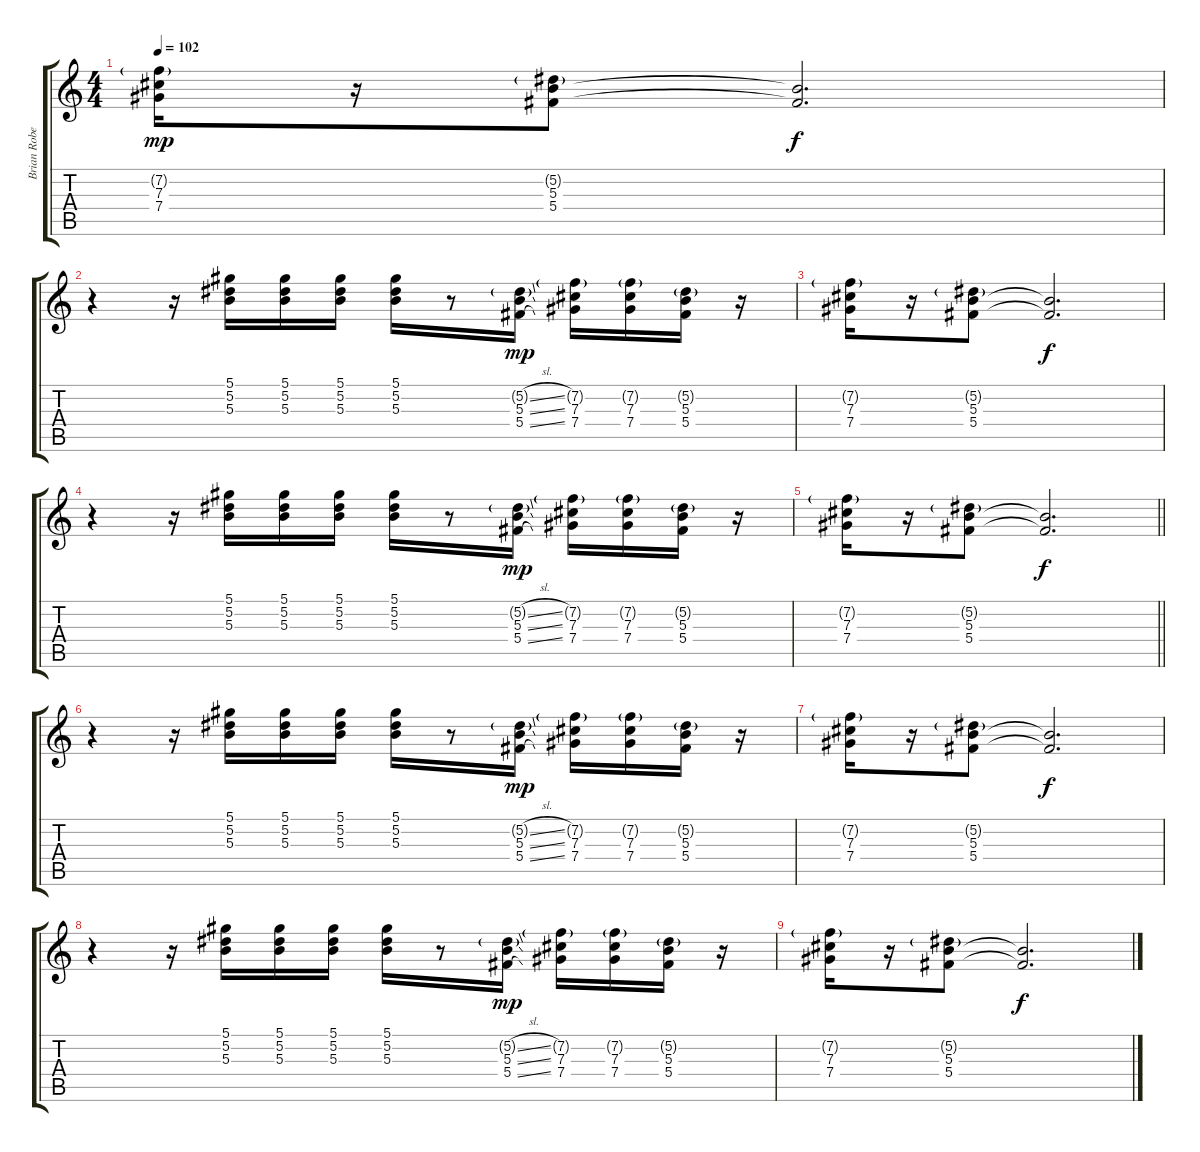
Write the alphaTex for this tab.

\track ("Brian Robertson" "Brian Robe") {instrument electricguitarclean}
\staff {score tabs}
\tuning (Eb4 Bb3 Gb3 Db3 Ab2 Eb2) {hide}
\ts (4 4)
\tempo 102
\clef g2
\ks aminor
(7.2{g} 7.3 7.4).16{dy mp} r.16 (5.2{g} 5.3 5.4).8 (5.3{t} 5.4{t}).2{d dy f} |
r.4 r.16 (5.1 5.2 5.3).16 (5.1 5.2 5.3).16 (5.1 5.2 5.3).16 (5.1 5.2 5.3).16 r.8 (5.2{sl g} 5.3{sl} 5.4{sl}).16{dy mp} (7.2{g} 7.3 7.4).16 (7.2{g} 7.3 7.4).16 (5.2{g} 5.3 5.4).16 r.16 |
(7.2{g} 7.3 7.4).16 r.16 (5.2{g} 5.3 5.4).8 (5.3{t} 5.4{t}).2{d dy f} |
r.4 r.16 (5.1 5.2 5.3).16 (5.1 5.2 5.3).16 (5.1 5.2 5.3).16 (5.1 5.2 5.3).16 r.8 (5.2{sl g} 5.3{sl} 5.4{sl}).16{dy mp} (7.2{g} 7.3 7.4).16 (7.2{g} 7.3 7.4).16 (5.2{g} 5.3 5.4).16 r.16 |
\barLineRight lightlight
(7.2{g} 7.3 7.4).16 r.16 (5.2{g} 5.3 5.4).8 (5.3{t} 5.4{t}).2{d dy f} |
\section ("" "")
r.4{volume 0} r.16 (5.1 5.2 5.3).16 (5.1 5.2 5.3).16 (5.1 5.2 5.3).16 (5.1 5.2 5.3).16 r.8 (5.2{sl g} 5.3{sl} 5.4{sl}).16{dy mp} (7.2{g} 7.3 7.4).16 (7.2{g} 7.3 7.4).16 (5.2{g} 5.3 5.4).16 r.16 |
(7.2{g} 7.3 7.4).16 r.16 (5.2{g} 5.3 5.4).8 (5.3{t} 5.4{t}).2{d dy f} |
r.4 r.16 (5.1 5.2 5.3).16 (5.1 5.2 5.3).16 (5.1 5.2 5.3).16 (5.1 5.2 5.3).16 r.8 (5.2{sl g} 5.3{sl} 5.4{sl}).16{dy mp} (7.2{g} 7.3 7.4).16 (7.2{g} 7.3 7.4).16 (5.2{g} 5.3 5.4).16 r.16 |
(7.2{g} 7.3 7.4).16 r.16 (5.2{g} 5.3 5.4).8 (5.3{t} 5.4{t}).2{d dy f}
